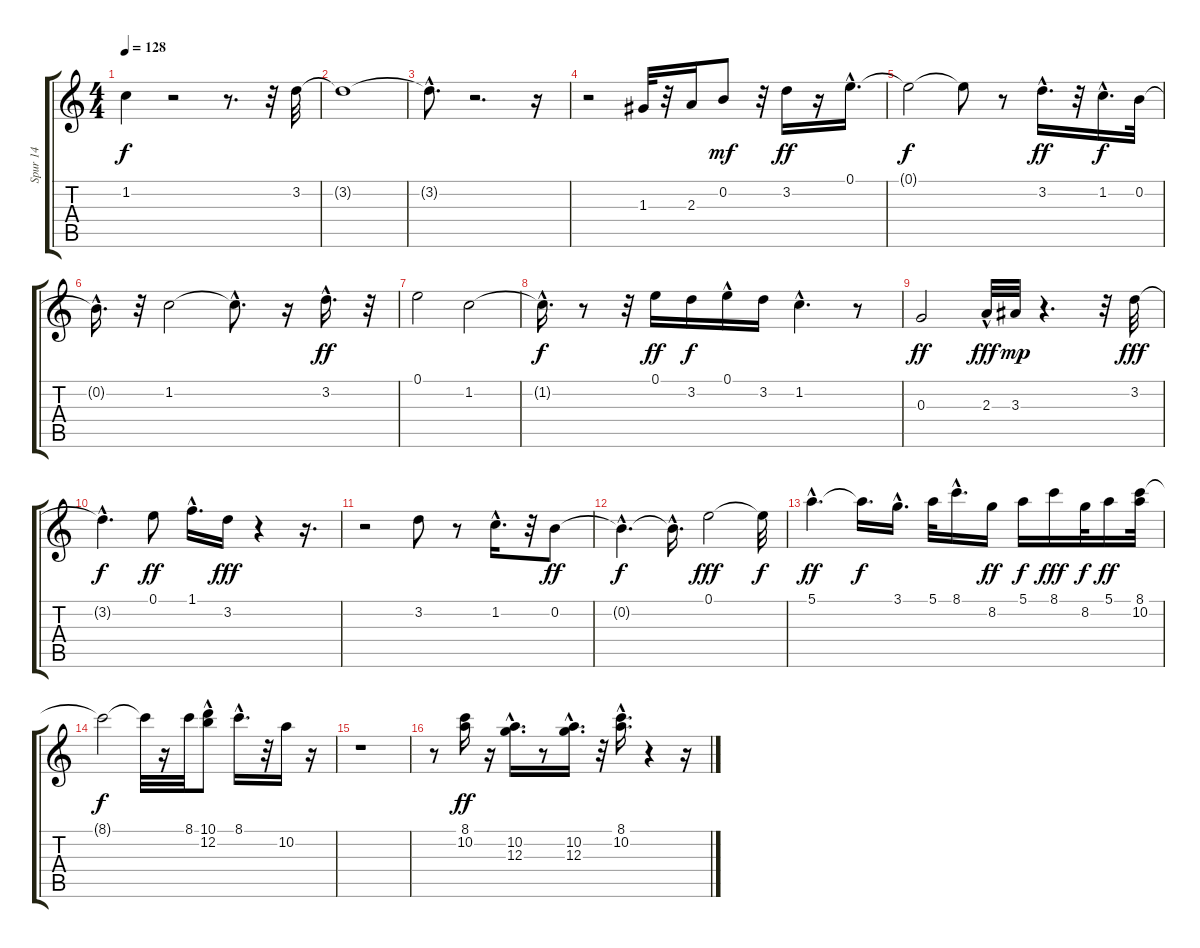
\track ("Spur 14" "Spur 14") {instrument distortionguitar}
\staff {score tabs}
\tuning (E4 B3 G3 D3 A2 E2) {hide}
\ts (4 4)
\tempo 128
\clef g2
\ks c
1.2{t}.4{dy f} r.2 r.8{d} r.32 3.2.32 |
3.2{t}.1 |
3.2{hac t}.8{d} r.2{d} r.16 |
r.2 1.3.32 r.32 2.3.16 0.2.8{dy mf} r.32 3.2.16{dy ff} r.16 0.1{hac}.16{d} |
0.1{t}.2{dy f} 0.1{t}.8 r.8 3.2{hac}.16{d dy ff} r.32 1.2{hac}.16{d dy f} 0.2.32 |
0.2{hac t}.16{d} r.32 1.2.2 1.2{hac t}.8{d} r.16 3.2{hac}.16{d dy ff} r.32 |
0.1.2 1.2.2 |
1.2{hac t}.16{d dy f} r.8 r.32 0.1.16{dy ff} 3.2.16{dy f} 0.1{hac}.16 3.2.16 1.2{hac}.4{d} r.8 |
0.3.2{dy ff} 2.3{hac}.32{dy fff} 3.3.32{dy mp} r.4{d} r.32 3.2.32{dy fff} |
3.2{hac t}.4{d dy f} 0.1.8{dy ff} 1.1{hac}.16{d} 3.2.16{dy fff} r.4 r.16{d} |
r.2 3.2.8 r.8 1.2{hac}.16{d} r.32 0.2.8{dy ff} |
0.2{hac t}.4{d dy f} 0.2{hac t}.16{d} 0.1.2{dy fff} 0.1{t}.32{dy f} |
5.1{hac}.4{d dy ff} 5.1{t}.16{d dy f} 3.1{hac}.16{d} 5.1.32 8.1{hac}.16{d} 8.2.16{dy ff} 5.1.16{dy f} 8.1.16{dy fff} 8.2.32{dy f} 5.1.16{dy ff} (8.1 10.2).32 |
8.1{t}.2{dy f} 8.1{t}.32 r.16 8.1.32 (10.1{hac} 12.2).8 8.1{hac}.16{d} r.32 10.2.16 r.16 |
r.1 |
r.8 (8.1 10.2).16{dy ff} r.16 (10.2{hac} 12.3{hac}).16{d} r.8 (10.2{hac} 12.3).16{d} r.32 (8.1 10.2{hac}).16{d} r.4 r.16
